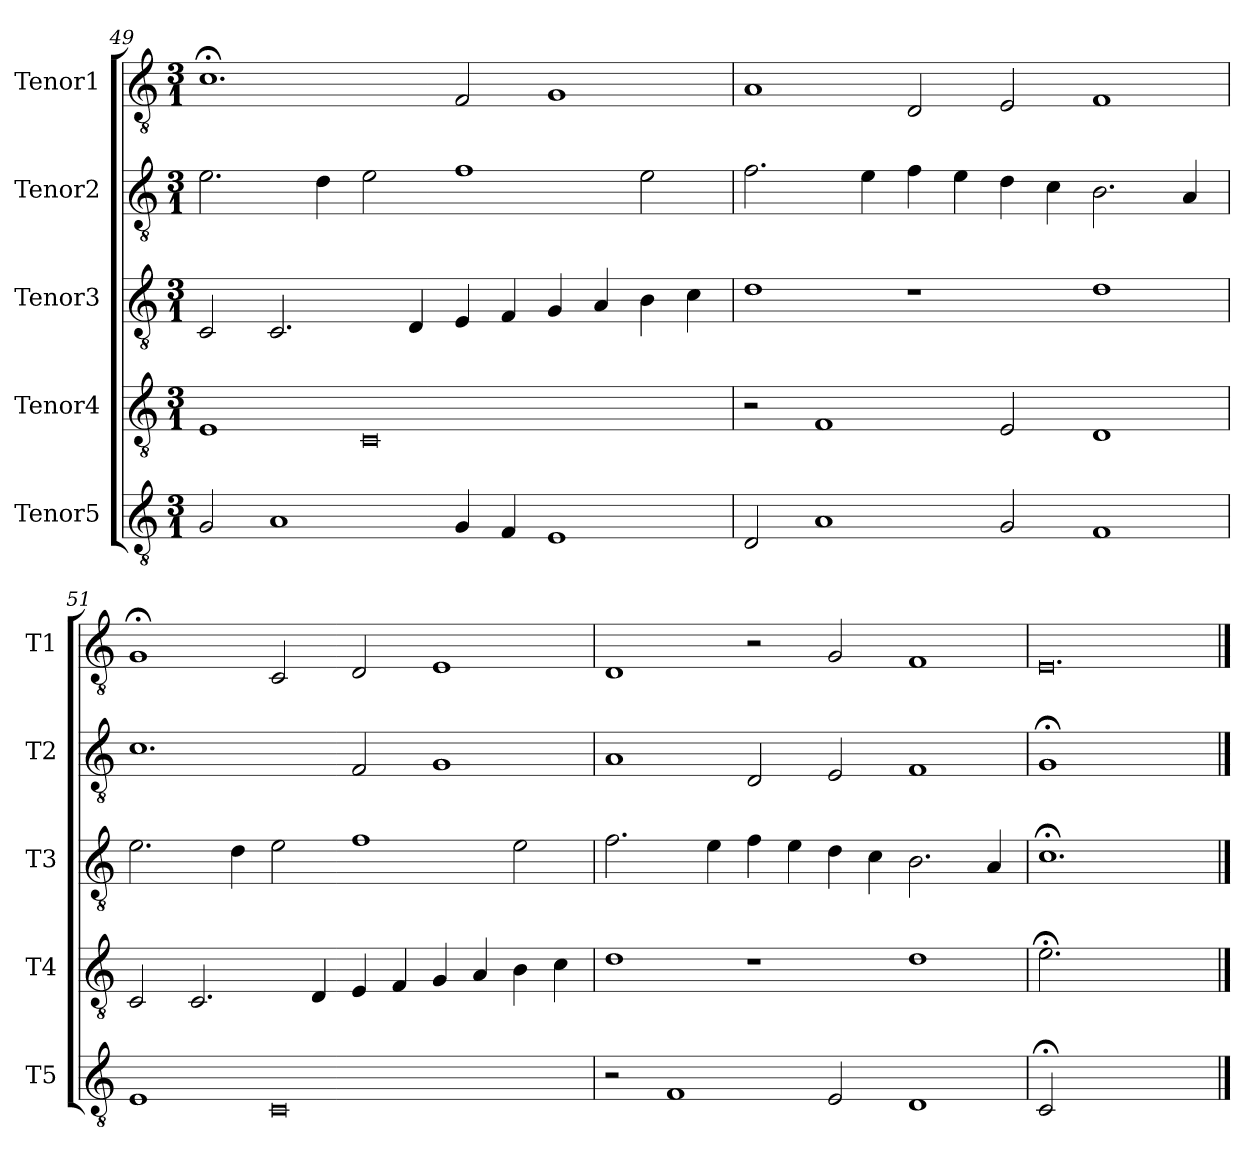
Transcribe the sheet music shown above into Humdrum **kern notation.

**kern	**kern	**kern	**kern	**kern
*part5	*part4	*part3	*part2	*part1
*staff5	*staff4	*staff3	*staff2	*staff1
*I"Tenor5	*I"Tenor4	*I"Tenor3	*I"Tenor2	*I"Tenor1
*I'T5	*I'T4	*I'T3	*I'T2	*I'T1
*clefGv2	*clefGv2	*clefGv2	*clefGv2	*clefGv2
*k[]	*k[]	*k[]	*k[]	*k[]
*M3/1	*M3/1	*M3/1	*M3/1	*M3/1
=49	=49	=49	=49	=49
2G/	1E	2C/	2.e\	1.c;<
1A	.	2.C/	.	.
.	.	.	4d\	.
.	0C	.	2e\	.
.	.	4D/	.	.
4G/	.	4E/	1f	2F/
4F/	.	4F/	.	.
1E	.	4G/	.	1G
.	.	4A/	.	.
.	.	4B\	2e\	.
.	.	4c\	.	.
=50	=50	=50	=50	=50
2D/	2r	1d	2.f\	1A
1A	1F	.	.	.
.	.	.	4e\	.
.	.	1r	4f\	2D/
.	.	.	4e\	.
2G/	2E/	.	4d\	2E/
.	.	.	4c\	.
1F	1D	1d	2.B\	1F
.	.	.	4A/	.
=51	=51	=51	=51	=51
1E	2C/	2.e\	1.c	1G;<
.	2.C/	.	.	.
.	.	4d\	.	.
0C	.	2e\	.	2C/
.	4D/	.	.	.
.	4E/	1f	2F/	2D/
.	4F/	.	.	.
.	4G/	.	1G	1E
.	4A/	.	.	.
.	4B\	2e\	.	.
.	4c\	.	.	.
=52	=52	=52	=52	=52
2r	1d	2.f\	1A	1D
1F	.	.	.	.
.	.	4e\	.	.
.	1r	4f\	2D/	2r
.	.	4e\	.	.
2E/	.	4d\	2E/	2G/
.	.	4c\	.	.
1D	1d	2.B\	1F	1F
.	.	4A/	.	.
=53	=53	=53	=53	=53
!LO:N:vis=2	!LO:N:vis=2.	!LO:N:vis=1.	!LO:N:vis=1	!
0.C;<	0.e;<	0.c;<	0.G;<	0.E
==	==	==	==	==
*-	*-	*-	*-	*-
